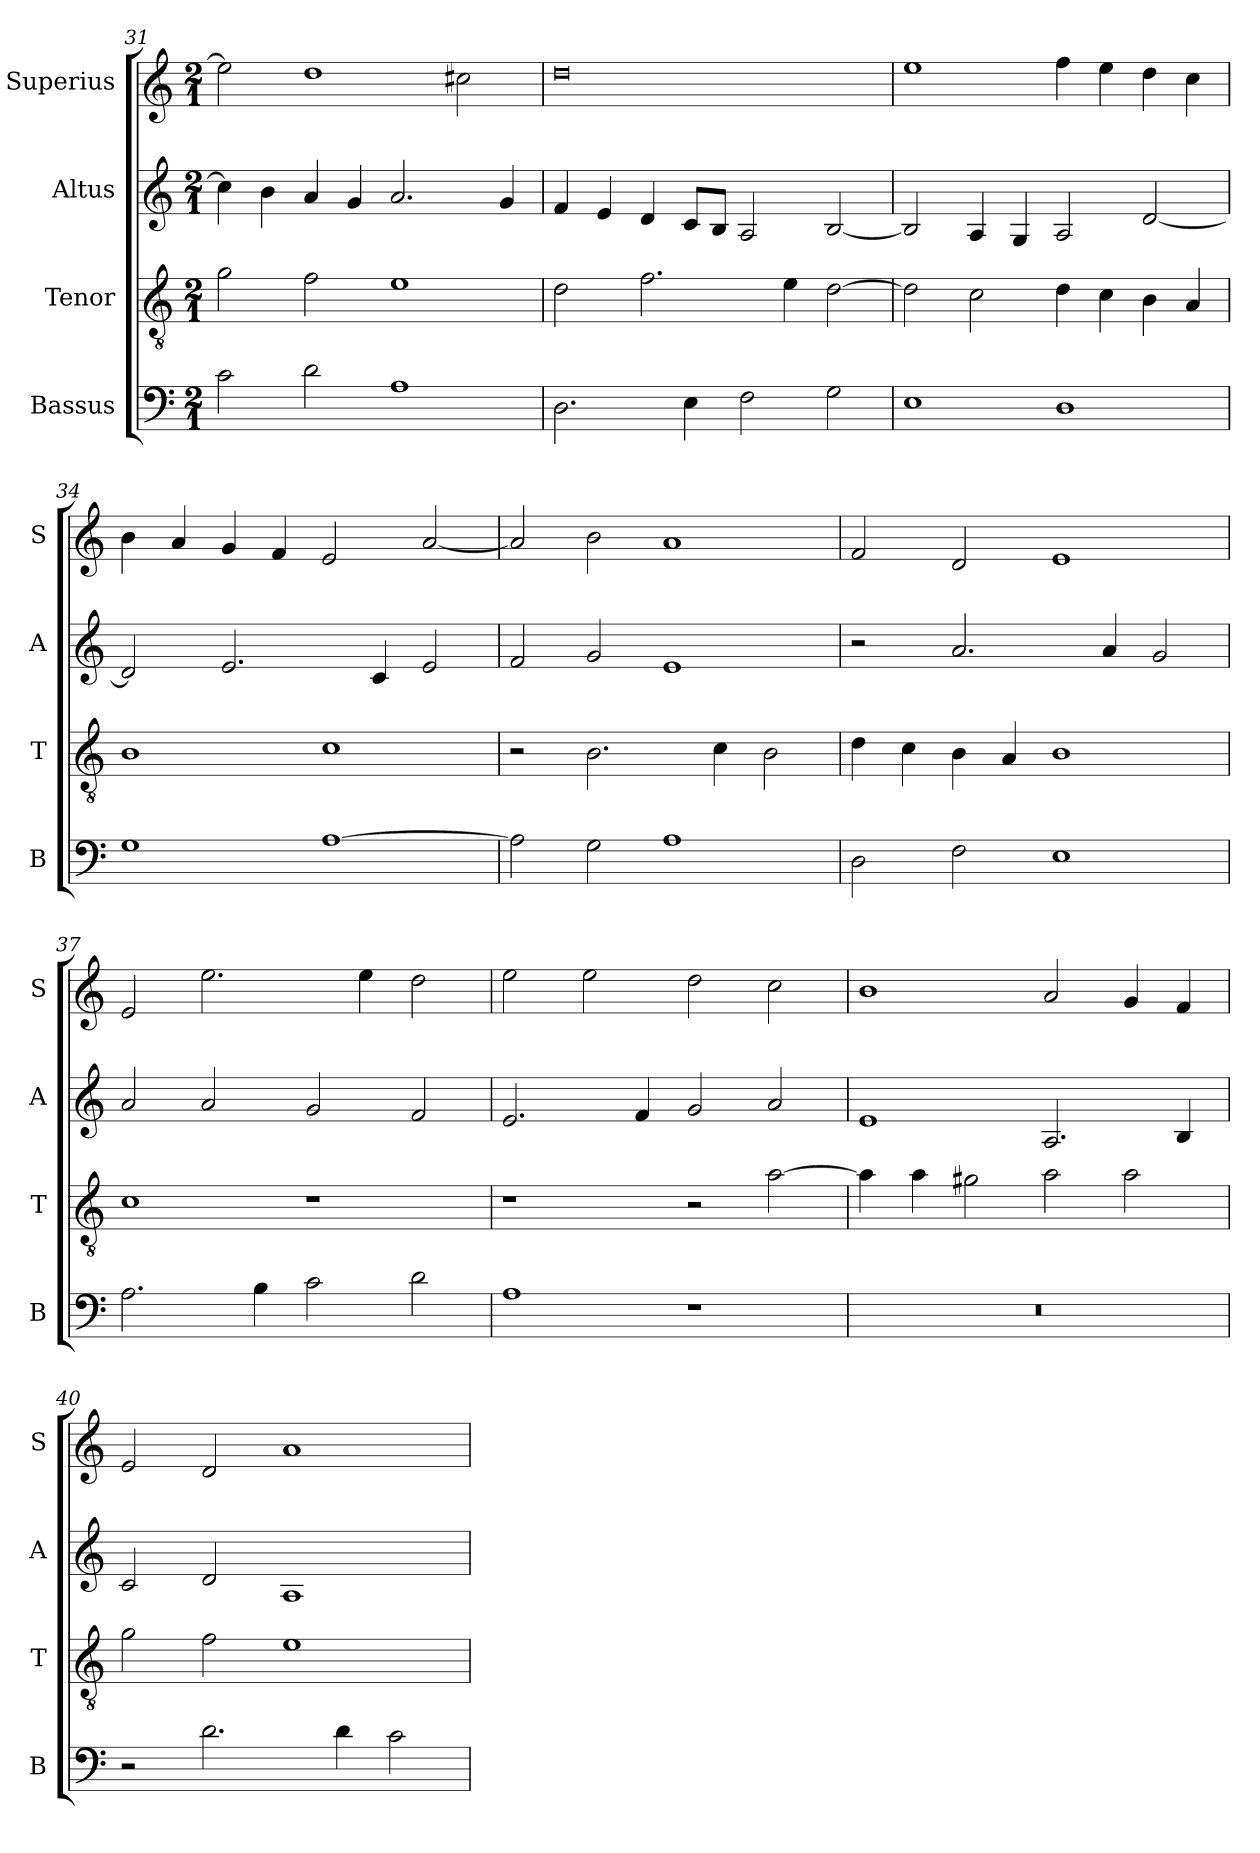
**kern	**kern	**kern	**kern
*part4	*part3	*part2	*part1
*staff4	*staff3	*staff2	*staff1
*I"Bassus	*I"Tenor	*I"Altus	*I"Superius
*I'B	*I'T	*I'A	*I'S
*clefF4	*clefGv2	*clefG2	*clefG2
*k[]	*k[]	*k[]	*k[]
*C:	*C:	*C:	*C:
*M2/1	*M2/1	*M2/1	*M2/1
=31	=31	=31	=31
2c	2g	4cc]	2ee]
.	.	4b	.
2d	2f	4a	1dd
.	.	4g	.
1A	1e	2.a	.
.	.	.	2cc#X
.	.	4g	.
=32	=32	=32	=32
2.D	2d	4f	0dd
.	.	4e	.
.	2.f	4d	.
4E	.	8cL	.
.	.	8BJ	.
2F	.	2A	.
.	4e	.	.
2G	[2d	[2B	.
=33	=33	=33	=33
1E	2d]	2B]	1ee
.	2c	4A	.
.	.	4G	.
1D	4d	2A	4ff
.	4c	.	4ee
.	4B	[2d	4dd
.	4A	.	4cc
=34	=34	=34	=34
1G	1B	2d]	4b
.	.	.	4a
.	.	2.e	4g
.	.	.	4f
[1A	1c	.	2e
.	.	4c	.
.	.	2e	[2a
=35	=35	=35	=35
2A]	2r	2f	2a]
2G	2.B	2g	2b
1A	.	1e	1a
.	4c	.	.
.	2B	.	.
=36	=36	=36	=36
2D	4d	2r	2f
.	4c	.	.
2F	4B	2.a	2d
.	4A	.	.
1E	1B	.	1e
.	.	4a	.
.	.	2g	.
=37	=37	=37	=37
2.A	1c	2a	2e
.	.	2a	2.ee
4B	.	.	.
2c	1r	2g	.
.	.	.	4ee
2d	.	2f	2dd
=38	=38	=38	=38
1A	1r	2.e	2ee
.	.	.	2ee
.	.	4f	.
1r	2r	2g	2dd
.	[2a	2a	2cc
=39	=39	=39	=39
0r	4a]	1e	1b
.	4a	.	.
.	2g#X	.	.
.	2a	2.A	2a
.	2a	.	4g
.	.	4B	4f
=40	=40	=40	=40
2r	2g	2c	2e
2.d	2f	2d	2d
.	1e	1A	1a
4d	.	.	.
2c	.	.	.
=	=	=	=
*-	*-	*-	*-
